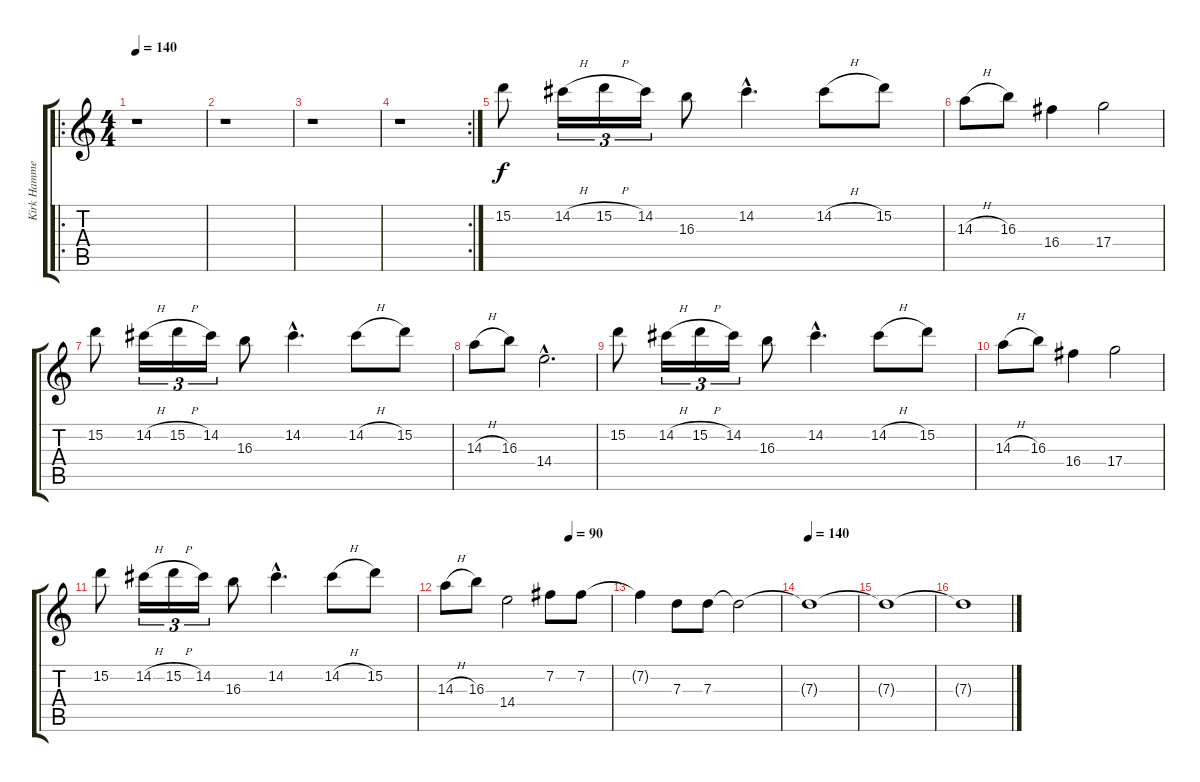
\track ("Kirk Hammet (3th guitar Dist)" "Kirk Hamme") {instrument distortionguitar}
\staff {score tabs}
\tuning (E4 B3 G3 D3 A2 E2) {hide}
\ro
\ts (4 4)
\tempo 140
\clef g2
\ks c
r.1{dy f} |
r.1 |
r.1 |
\rc 2
r.1 |
15.2.8 14.2{h}.16{tu (3 2)} 15.2{h}.16{tu (3 2)} 14.2.16{tu (3 2)} 16.3.8 14.2{hac}.4{d} 14.2{h}.8 15.2.8 |
14.3{h}.8 16.3.8 16.4.4 17.4.2 |
15.2.8 14.2{h}.16{tu (3 2)} 15.2{h}.16{tu (3 2)} 14.2.16{tu (3 2)} 16.3.8 14.2{hac}.4{d} 14.2{h}.8 15.2.8 |
14.3{h}.8 16.3.8 14.4{hac}.2{d} |
15.2.8 14.2{h}.16{tu (3 2)} 15.2{h}.16{tu (3 2)} 14.2.16{tu (3 2)} 16.3.8 14.2{hac}.4{d} 14.2{h}.8 15.2.8 |
14.3{h}.8 16.3.8 16.4.4 17.4.2 |
15.2.8 14.2{h}.16{tu (3 2)} 15.2{h}.16{tu (3 2)} 14.2.16{tu (3 2)} 16.3.8 14.2{hac}.4{d} 14.2{h}.8 15.2.8 |
\tempo (90 0.75)
14.3{h}.8 16.3.8 14.4.2 7.2.8 7.2.8 |
7.2{t}.4 7.3.8 7.3.8 7.3{t}.2 |
\tempo 140
7.3{t}.1{volume 10} |
7.3{t}.1 |
7.3{t}.1{volume 6}
